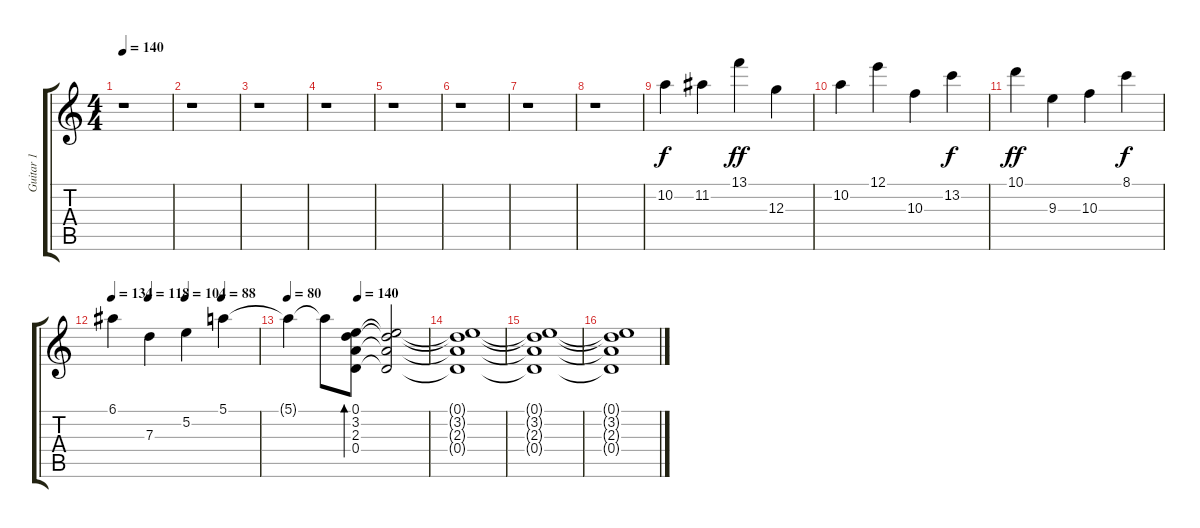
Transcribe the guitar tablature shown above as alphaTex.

\track ("Guitar 1" "Guitar 1") {instrument acousticguitarsteel}
\staff {score tabs}
\tuning (E4 B3 G3 D3 A2 E2) {hide}
\ts (4 4)
\tempo 140
\clef g2
\ks c
r.1{dy ff} |
r.1 |
r.1 |
r.1 |
r.1 |
r.1 |
r.1 |
r.1 |
10.2.4{dy f volume 14} 11.2.4 13.1.4{dy ff} 12.3.4 |
10.2.4 12.1.4 10.3.4 13.2.4{dy f} |
10.1.4{dy ff} 9.3.4 10.3.4 8.1.4{dy f} |
\tempo 134
\tempo (118 0.25)
\tempo (104 0.5)
\tempo (88 0.75)
6.1.4 7.3.4 5.2.4 5.1.4 |
\tempo 80
\tempo (140 0.5)
5.1{t}.4 5.1{t}.8 (0.1 3.2 2.3 0.4).8{bd 240} (0.1{t} 3.2{t} 2.3{t} 0.4{t}).2 |
(0.1{t} 3.2{t} 2.3{t} 0.4{t}).1 |
(0.1{t} 3.2{t} 2.3{t} 0.4{t}).1 |
(0.1{t} 3.2{t} 2.3{t} 0.4{t}).1
